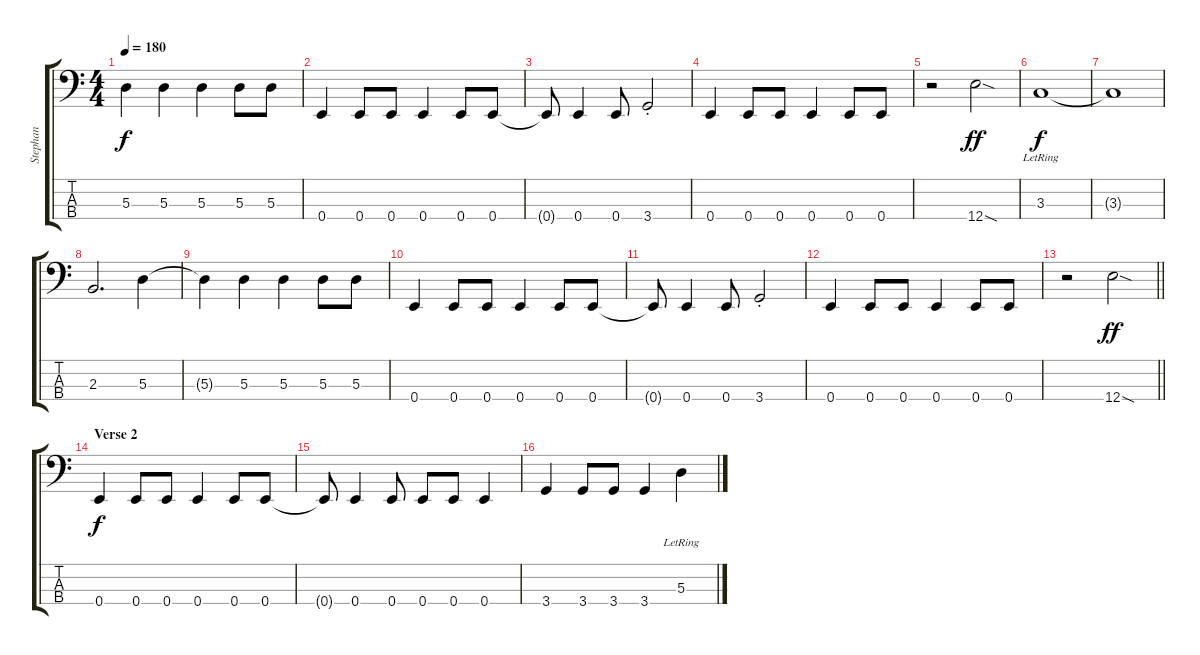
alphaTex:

\track ("Stephan" "Stephan") {instrument electricbasspick}
\staff {score tabs}
\tuning (G2 D2 A1 E1) {hide}
\ts (4 4)
\tempo 180
\clef f4
\ks c
5.3{t}.4{dy f} 5.3.4 5.3.4 5.3.8 5.3.8 |
0.4.4 0.4.8 0.4.8 0.4.4 0.4.8 0.4.8 |
0.4{t}.8 0.4.4 0.4.8 3.4{st}.2 |
0.4.4 0.4.8 0.4.8 0.4.4 0.4.8 0.4.8 |
r.2 12.4{sod}.2{dy ff} |
3.3{lr}.1{dy f} |
3.3{t}.1 |
2.3.2{d} 5.3.4 |
5.3{t}.4 5.3.4 5.3.4 5.3.8 5.3.8 |
0.4.4 0.4.8 0.4.8 0.4.4 0.4.8 0.4.8 |
0.4{t}.8 0.4.4 0.4.8 3.4{st}.2 |
0.4.4 0.4.8 0.4.8 0.4.4 0.4.8 0.4.8 |
\barLineRight lightlight
r.2 12.4{sod}.2{dy ff} |
\section ("" "Verse 2")
0.4.4{dy f} 0.4.8 0.4.8 0.4.4 0.4.8 0.4.8 |
0.4{t}.8 0.4.4 0.4.8 0.4.8 0.4.8 0.4.4 |
3.4.4 3.4.8 3.4.8 3.4.4 5.3{lr}.4
